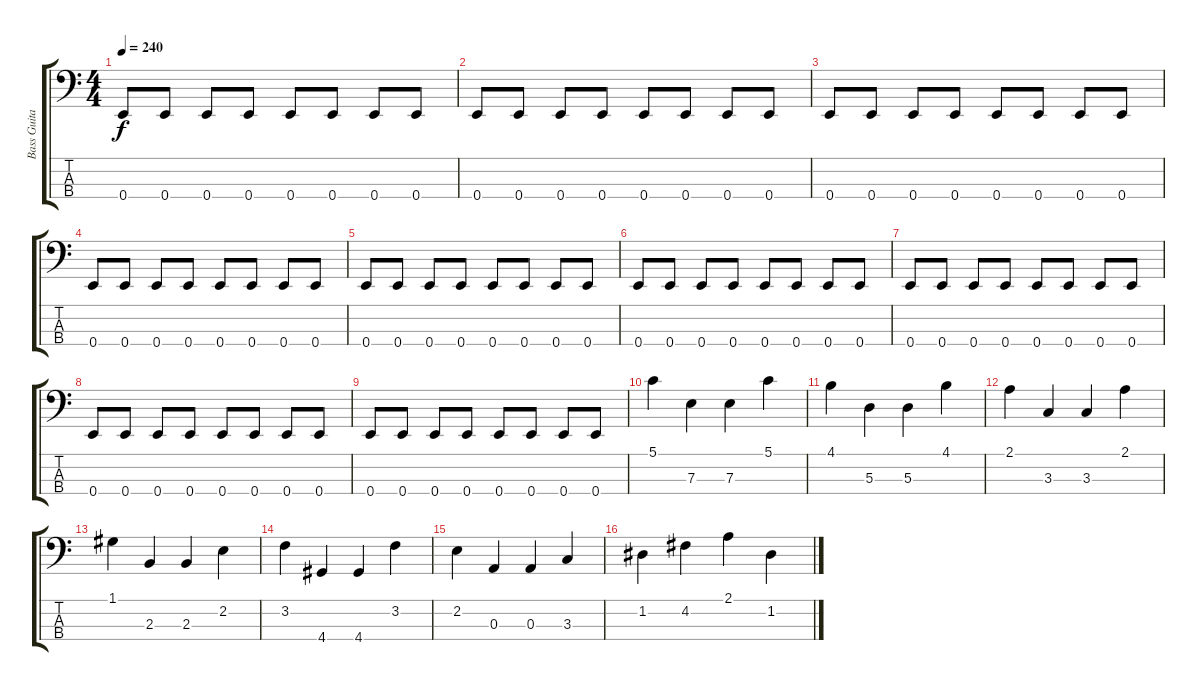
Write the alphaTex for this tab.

\track ("Bass Guitar" "Bass Guita") {instrument electricbassfinger}
\staff {score tabs}
\tuning (G2 D2 A1 E1) {hide}
\ts (4 4)
\tempo 240
\clef f4
\ks c
0.4.8{dy f} 0.4.8 0.4.8 0.4.8 0.4.8 0.4.8 0.4.8 0.4.8 |
0.4.8 0.4.8 0.4.8 0.4.8 0.4.8 0.4.8 0.4.8 0.4.8 |
0.4.8 0.4.8 0.4.8 0.4.8 0.4.8 0.4.8 0.4.8 0.4.8 |
0.4.8 0.4.8 0.4.8 0.4.8 0.4.8 0.4.8 0.4.8 0.4.8 |
0.4.8 0.4.8 0.4.8 0.4.8 0.4.8 0.4.8 0.4.8 0.4.8 |
0.4.8 0.4.8 0.4.8 0.4.8 0.4.8 0.4.8 0.4.8 0.4.8 |
0.4.8 0.4.8 0.4.8 0.4.8 0.4.8 0.4.8 0.4.8 0.4.8 |
0.4.8 0.4.8 0.4.8 0.4.8 0.4.8 0.4.8 0.4.8 0.4.8 |
0.4.8 0.4.8 0.4.8 0.4.8 0.4.8 0.4.8 0.4.8 0.4.8 |
5.1.4 7.3.4 7.3.4 5.1.4 |
4.1.4 5.3.4 5.3.4 4.1.4 |
2.1.4 3.3.4 3.3.4 2.1.4 |
1.1.4 2.3.4 2.3.4 2.2.4 |
3.2.4 4.4.4 4.4.4 3.2.4 |
2.2.4 0.3.4 0.3.4 3.3.4 |
1.2.4 4.2.4 2.1.4 1.2.4
